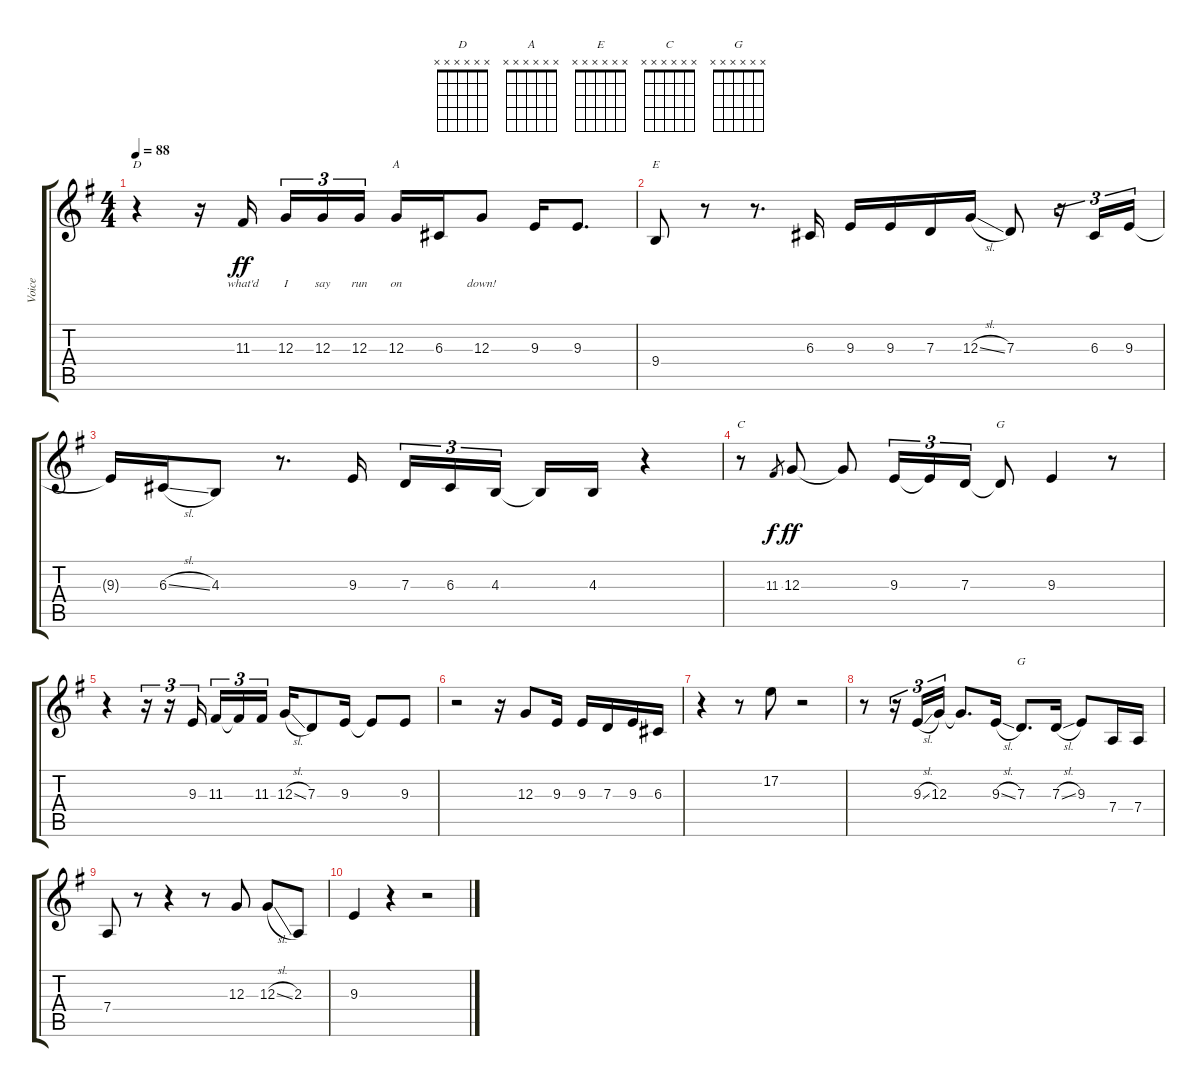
\track ("Voice" "Voice") {instrument bassoon}
\staff {score tabs}
\tuning (E4 B3 G3 D3 A2 E2) {hide}
\chord ("D" x x x x x x)
\chord ("A" x x x x x x)
\chord ("E" x x x x x x)
\chord ("C" x x x x x x)
\chord ("G" 3 0 0 0 2 3)
\chord ("G" x x x x x x)
\ts (4 4)
\tempo 88
\clef g2
\ks g
r.4{ch "D" dy ff} r.16 11.3.16{lyrics (0 "what'd") lyrics (1 "") lyrics (2 "") lyrics (3 "") lyrics (4 "") beam splitsecondary} 12.3.16{tu (3 2) lyrics (0 "I") lyrics (1 "") lyrics (2 "") lyrics (3 "") lyrics (4 "")} 12.3.16{tu (3 2) lyrics (0 "say") lyrics (1 "") lyrics (2 "") lyrics (3 "") lyrics (4 "")} 12.3.16{tu (3 2) lyrics (0 "run") lyrics (1 "") lyrics (2 "") lyrics (3 "") lyrics (4 "")} 12.3.16{ch "A" lyrics (0 "on") lyrics (1 "") lyrics (2 "") lyrics (3 "") lyrics (4 "")} 6.3.16{lyrics (0 "") lyrics (1 "") lyrics (2 "") lyrics (3 "") lyrics (4 "")} 12.3.8{lyrics (0 "down!") lyrics (1 "") lyrics (2 "") lyrics (3 "") lyrics (4 "")} 9.3.16 9.3.8{d} |
9.4.8{ch "E"} r.8 r.8{d} 6.3.16 9.3.16 9.3.16 7.3.16 12.3{sl}.16 7.3.8 r.16{tu (3 2)} 6.3.16{tu (3 2)} 9.3.16{tu (3 2)} |
9.3{t}.16 6.3{sl}.16 4.3.8 r.8{d} 9.3.16 7.3.16{tu (3 2)} 6.3.16{tu (3 2)} 4.3.16{tu (3 2) beam splitsecondary} 4.3{t}.16 4.3.16 r.4 |
r.8{ch "C"} 11.3.8{gr dy f} 12.3.8{dy ff} 12.3{t}.8 9.3.16{tu (3 2)} 9.3{t}.16{tu (3 2)} 7.3.16{tu (3 2)} 7.3{t}.8{ch "G"} 9.3.4 r.8 |
r.4 r.16{tu (3 2)} r.16{tu (3 2)} 9.3.16{tu (3 2) beam splitsecondary} 11.3.16{tu (3 2)} 11.3{t}.16{tu (3 2)} 11.3.16{tu (3 2)} 12.3{sl}.16 7.3.8 9.3.16 9.3{t}.8 9.3.8 |
r.2 r.16 12.3.8 9.3.16 9.3.16 7.3.16 9.3.16 6.3.16 |
r.4{volume 0} r.8 17.2.8 r.2 |
r.8 r.16{tu (3 2)} 9.3{sl}.16{tu (3 2)} 12.3.16{tu (3 2)} 12.3{t}.8{d} 9.3{sl}.16 7.3.8{d ch "G"} 7.3{sl}.16 9.3.8 7.4.16 7.4.16 |
7.4.8 r.8 r.4 r.8 12.3.8 12.3{sl}.8 2.3.8 |
9.3.4 r.4 r.2
